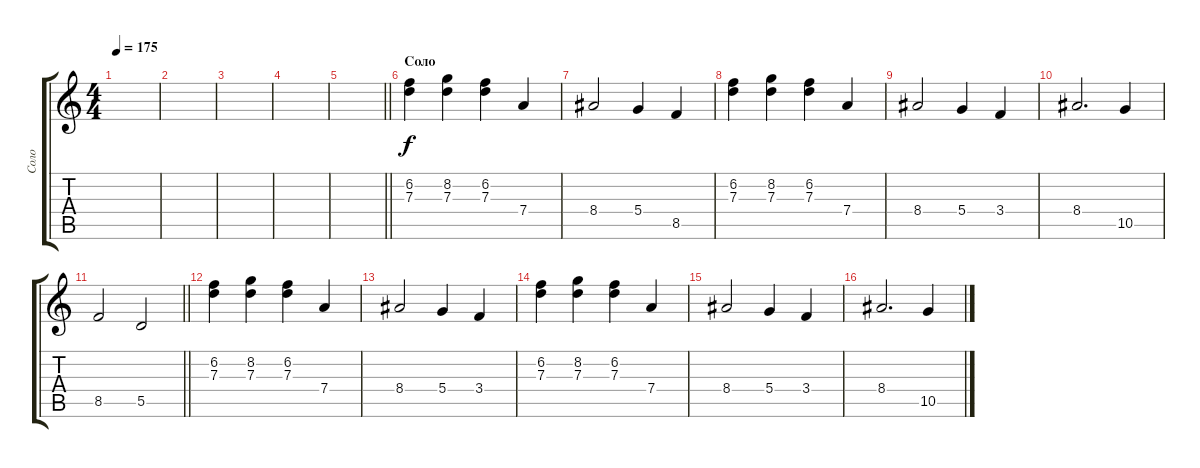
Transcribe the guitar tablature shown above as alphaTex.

\track ("Соло" "Соло") {instrument electricguitarclean}
\staff {score tabs}
\tuning (E4 B3 G3 D3 A2 E2) {hide}
\ts (4 4)
\tempo 175
\clef g2
\ks c
|
|
|
|
\barLineRight lightlight
|
\section ("" "Соло")
(6.2 7.3).4{instrument distortionguitar} (8.2 7.3).4 (6.2 7.3).4 7.4.4 |
8.4.2 5.4.4 8.5.4 |
(6.2 7.3).4 (8.2 7.3).4 (6.2 7.3).4 7.4.4 |
8.4.2 5.4.4 3.4.4 |
8.4.2{d} 10.5.4 |
\barLineRight lightlight
8.5.2 5.5.2 |
\section ("" " ")
(6.2 7.3).4 (8.2 7.3).4 (6.2 7.3).4 7.4.4 |
8.4.2 5.4.4 3.4.4 |
(6.2 7.3).4 (8.2 7.3).4 (6.2 7.3).4 7.4.4 |
8.4.2 5.4.4 3.4.4 |
8.4.2{d} 10.5.4
